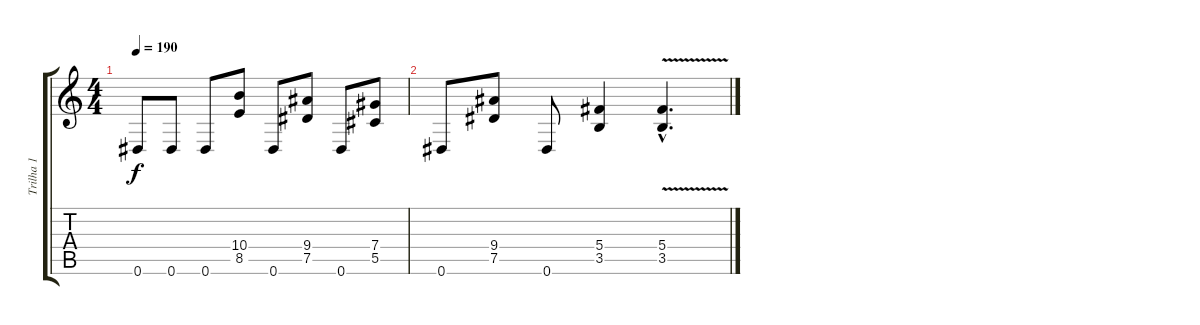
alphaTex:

\track ("Trilha 1" "Trilha 1") {instrument distortionguitar}
\staff {score tabs}
\tuning (Eb4 Bb3 Gb3 Db3 Ab2 Eb2) {hide}
\ts (4 4)
\tempo 190
\clef g2
\ks c
0.6.8{dy f} 0.6.8 0.6.8 (10.4 8.5).8 0.6.8 (9.4 7.5).8 0.6.8 (7.4 5.5).8 |
0.6.8 (9.4 7.5).8 0.6.8 (5.4 3.5).4 (5.4{v hac} 3.5{hac}).4{d}
